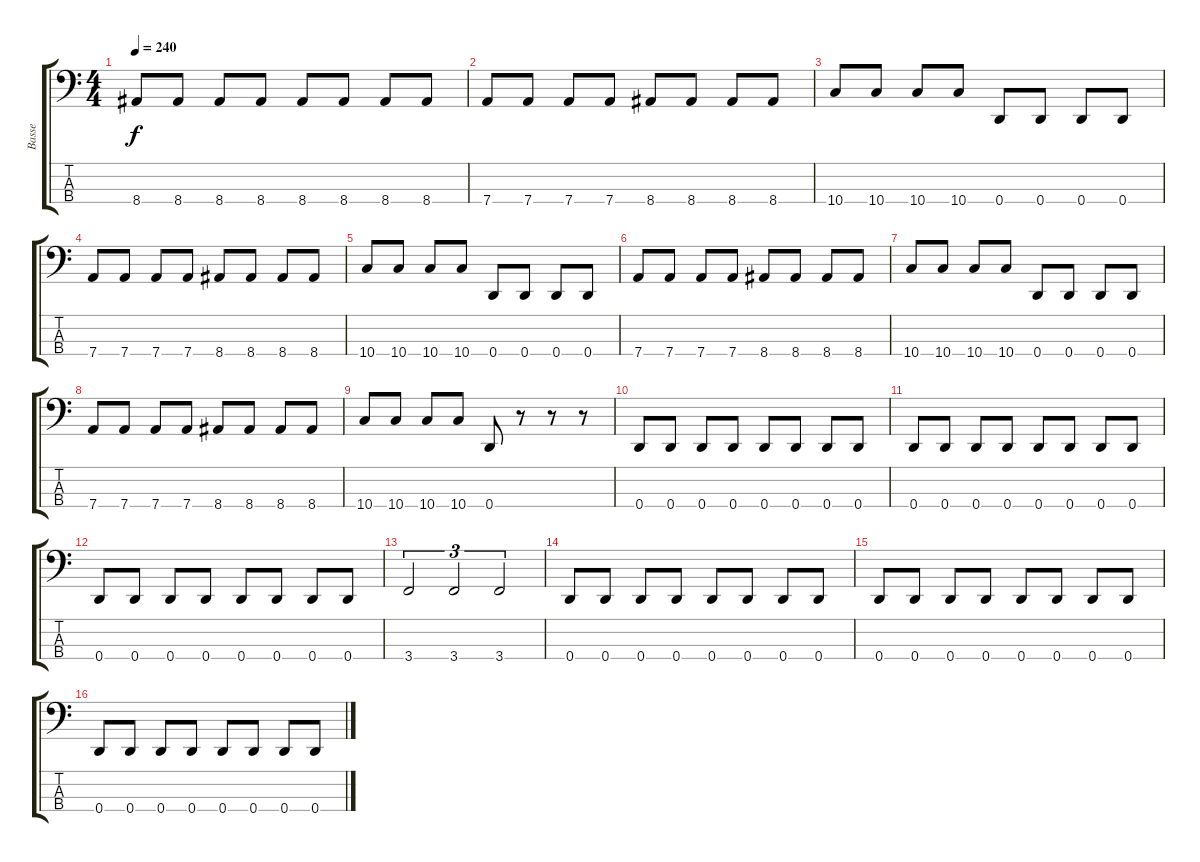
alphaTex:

\track ("Basse" "Basse") {instrument electricbasspick}
\staff {score tabs}
\tuning (G2 D2 A1 D1) {hide}
\ts (4 4)
\tempo 240
\clef f4
\ks c
8.4.8{dy f} 8.4.8 8.4.8 8.4.8 8.4.8 8.4.8 8.4.8 8.4.8 |
7.4.8 7.4.8 7.4.8 7.4.8 8.4.8 8.4.8 8.4.8 8.4.8 |
10.4.8 10.4.8 10.4.8 10.4.8 0.4.8 0.4.8 0.4.8 0.4.8 |
7.4.8 7.4.8 7.4.8 7.4.8 8.4.8 8.4.8 8.4.8 8.4.8 |
10.4.8 10.4.8 10.4.8 10.4.8 0.4.8 0.4.8 0.4.8 0.4.8 |
7.4.8 7.4.8 7.4.8 7.4.8 8.4.8 8.4.8 8.4.8 8.4.8 |
10.4.8 10.4.8 10.4.8 10.4.8 0.4.8 0.4.8 0.4.8 0.4.8 |
7.4.8 7.4.8 7.4.8 7.4.8 8.4.8 8.4.8 8.4.8 8.4.8 |
10.4.8 10.4.8 10.4.8 10.4.8 0.4.8 r.8 r.8 r.8 |
0.4.8 0.4.8 0.4.8 0.4.8 0.4.8 0.4.8 0.4.8 0.4.8 |
0.4.8 0.4.8 0.4.8 0.4.8 0.4.8 0.4.8 0.4.8 0.4.8 |
0.4.8 0.4.8 0.4.8 0.4.8 0.4.8 0.4.8 0.4.8 0.4.8 |
3.4.2{tu (3 2)} 3.4.2{tu (3 2)} 3.4.2{tu (3 2)} |
0.4.8 0.4.8 0.4.8 0.4.8 0.4.8 0.4.8 0.4.8 0.4.8 |
0.4.8 0.4.8 0.4.8 0.4.8 0.4.8 0.4.8 0.4.8 0.4.8 |
0.4.8 0.4.8 0.4.8 0.4.8 0.4.8 0.4.8 0.4.8 0.4.8
